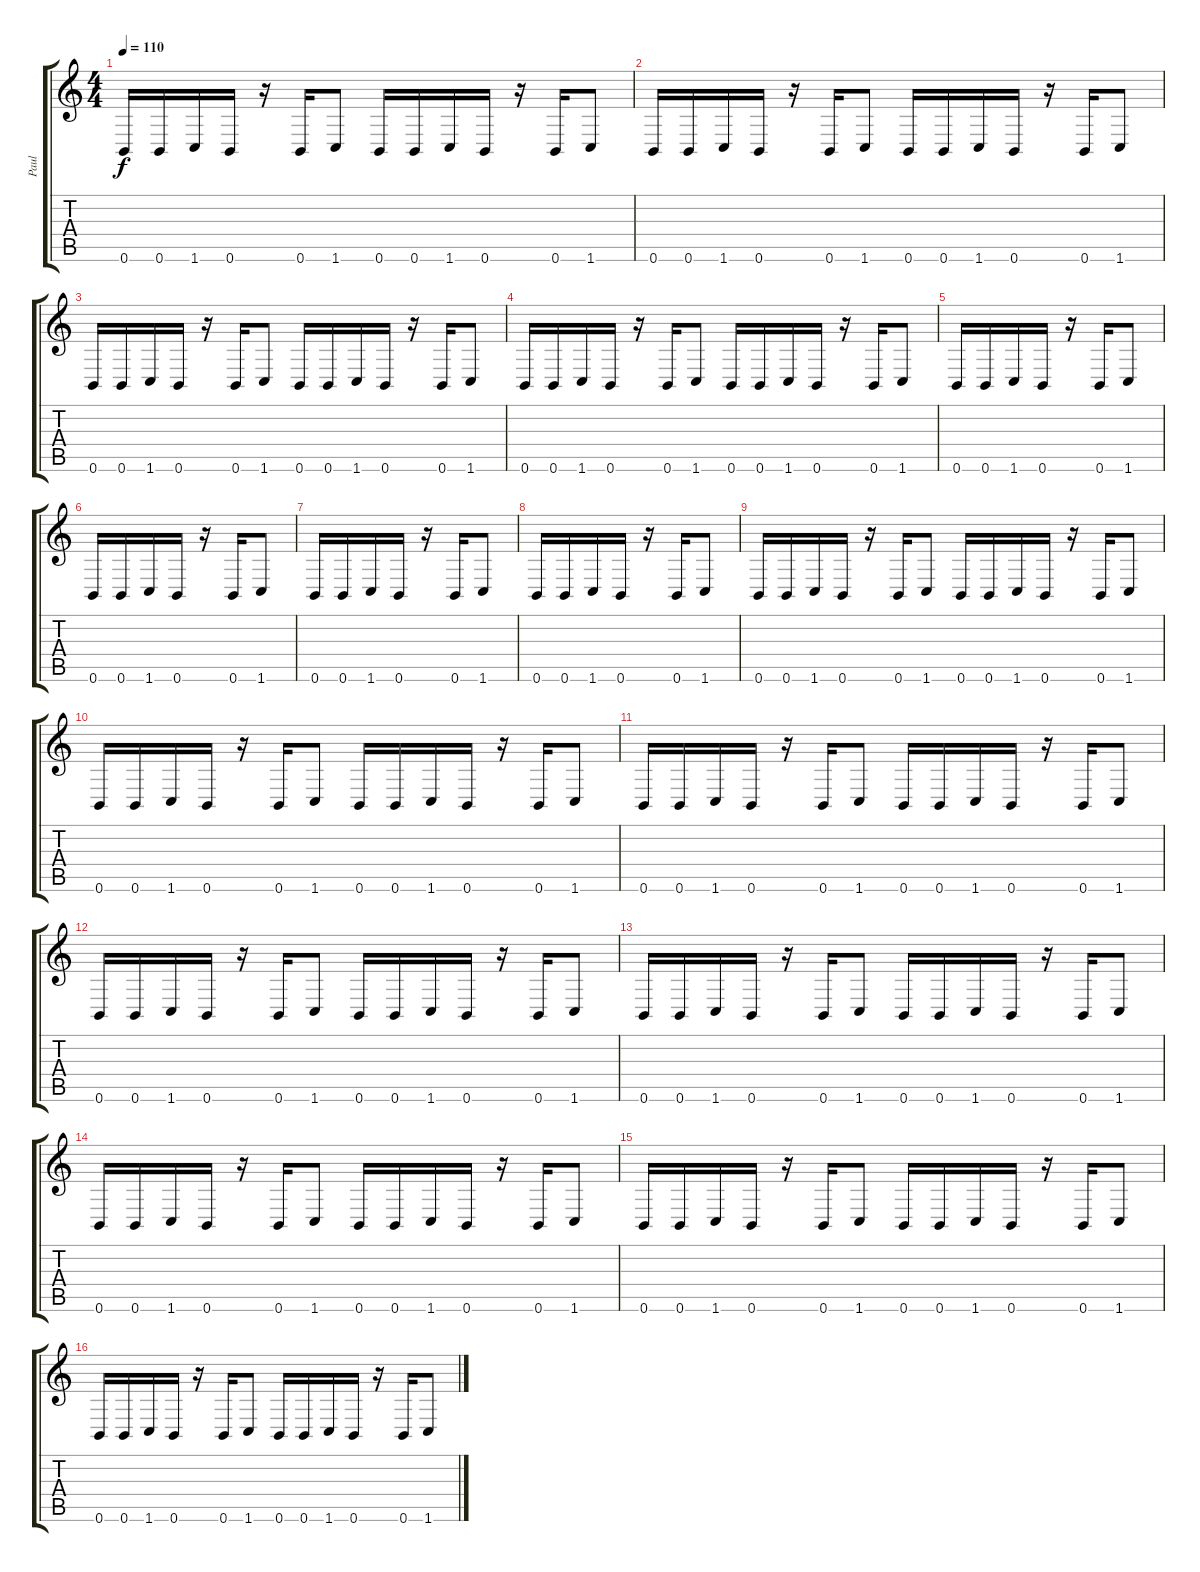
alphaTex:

\track ("Paul" "Paul") {instrument electricbasspick}
\staff {score tabs}
\tuning (Db4 Ab3 E3 B2 Gb2 B1) {hide}
\ts (4 4)
\tempo 110
\clef g2
\ks c
0.6.16{dy f} 0.6.16 1.6.16 0.6.16 r.16 0.6.16 1.6.8 0.6.16 0.6.16 1.6.16 0.6.16 r.16 0.6.16 1.6.8 |
0.6.16 0.6.16 1.6.16 0.6.16 r.16 0.6.16 1.6.8 0.6.16 0.6.16 1.6.16 0.6.16 r.16 0.6.16 1.6.8 |
0.6.16 0.6.16 1.6.16 0.6.16 r.16 0.6.16 1.6.8 0.6.16 0.6.16 1.6.16 0.6.16 r.16 0.6.16 1.6.8 |
0.6.16 0.6.16 1.6.16 0.6.16 r.16 0.6.16 1.6.8 0.6.16 0.6.16 1.6.16 0.6.16 r.16 0.6.16 1.6.8 |
0.6.16 0.6.16 1.6.16 0.6.16 r.16 0.6.16 1.6.8 |
0.6.16 0.6.16 1.6.16 0.6.16 r.16 0.6.16 1.6.8 |
0.6.16 0.6.16 1.6.16 0.6.16 r.16 0.6.16 1.6.8 |
0.6.16 0.6.16 1.6.16 0.6.16 r.16 0.6.16 1.6.8 |
0.6.16 0.6.16 1.6.16 0.6.16 r.16 0.6.16 1.6.8 0.6.16 0.6.16 1.6.16 0.6.16 r.16 0.6.16 1.6.8 |
0.6.16 0.6.16 1.6.16 0.6.16 r.16 0.6.16 1.6.8 0.6.16 0.6.16 1.6.16 0.6.16 r.16 0.6.16 1.6.8 |
0.6.16 0.6.16 1.6.16 0.6.16 r.16 0.6.16 1.6.8 0.6.16 0.6.16 1.6.16 0.6.16 r.16 0.6.16 1.6.8 |
0.6.16 0.6.16 1.6.16 0.6.16 r.16 0.6.16 1.6.8 0.6.16 0.6.16 1.6.16 0.6.16 r.16 0.6.16 1.6.8 |
0.6.16 0.6.16 1.6.16 0.6.16 r.16 0.6.16 1.6.8 0.6.16 0.6.16 1.6.16 0.6.16 r.16 0.6.16 1.6.8 |
0.6.16 0.6.16 1.6.16 0.6.16 r.16 0.6.16 1.6.8 0.6.16 0.6.16 1.6.16 0.6.16 r.16 0.6.16 1.6.8 |
0.6.16 0.6.16 1.6.16 0.6.16 r.16 0.6.16 1.6.8 0.6.16 0.6.16 1.6.16 0.6.16 r.16 0.6.16 1.6.8 |
0.6.16 0.6.16 1.6.16 0.6.16 r.16 0.6.16 1.6.8 0.6.16 0.6.16 1.6.16 0.6.16 r.16 0.6.16 1.6.8
